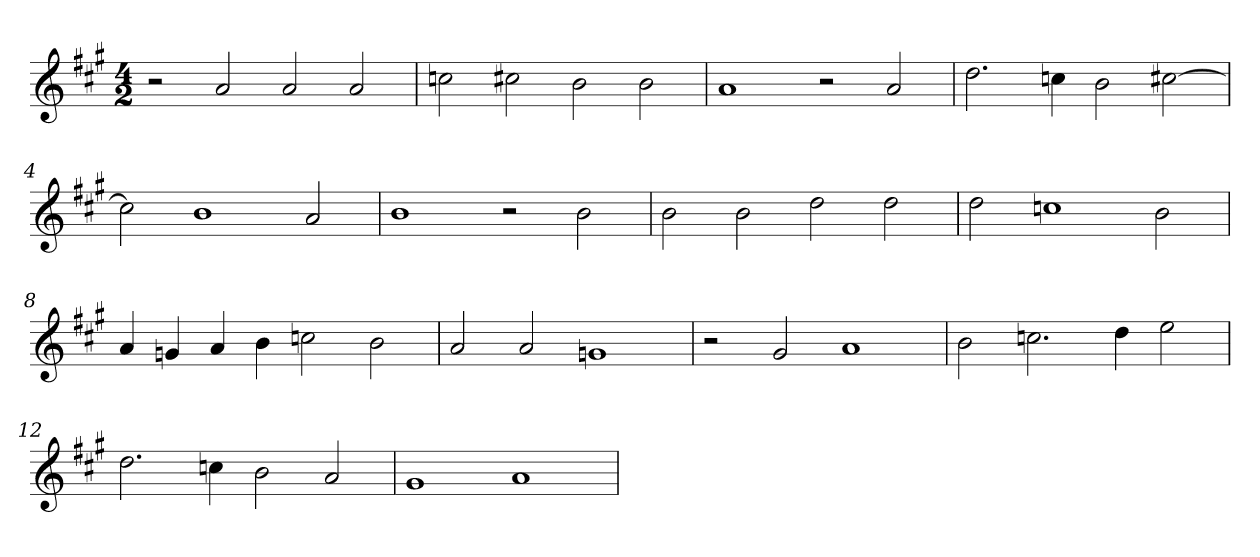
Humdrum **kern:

**kern
*part1
*staff1
*clefG2
*k[f#c#g#]
*A:
*M4/2
=
2r
2a
2a
2a
=1
2ccn
2cc#
2b
2b
=2
1a
2r
2a
=3
2.dd
4ccn
2b
[2cc#
=4
2cc#]
1b
2a
=5
1b
2r
2b
=6
2b
2b
2dd
2dd
=7
2dd
1ccn
2b
=8
4a
4gn
4a
4b
2ccn
2b
=9
2a
2a
1gn
=10
2r
2g#
1a
=11
2b
2.ccn
4dd
2ee
=12
2.dd
4ccn
2b
2a
=13
1g#
1a
=
*-
